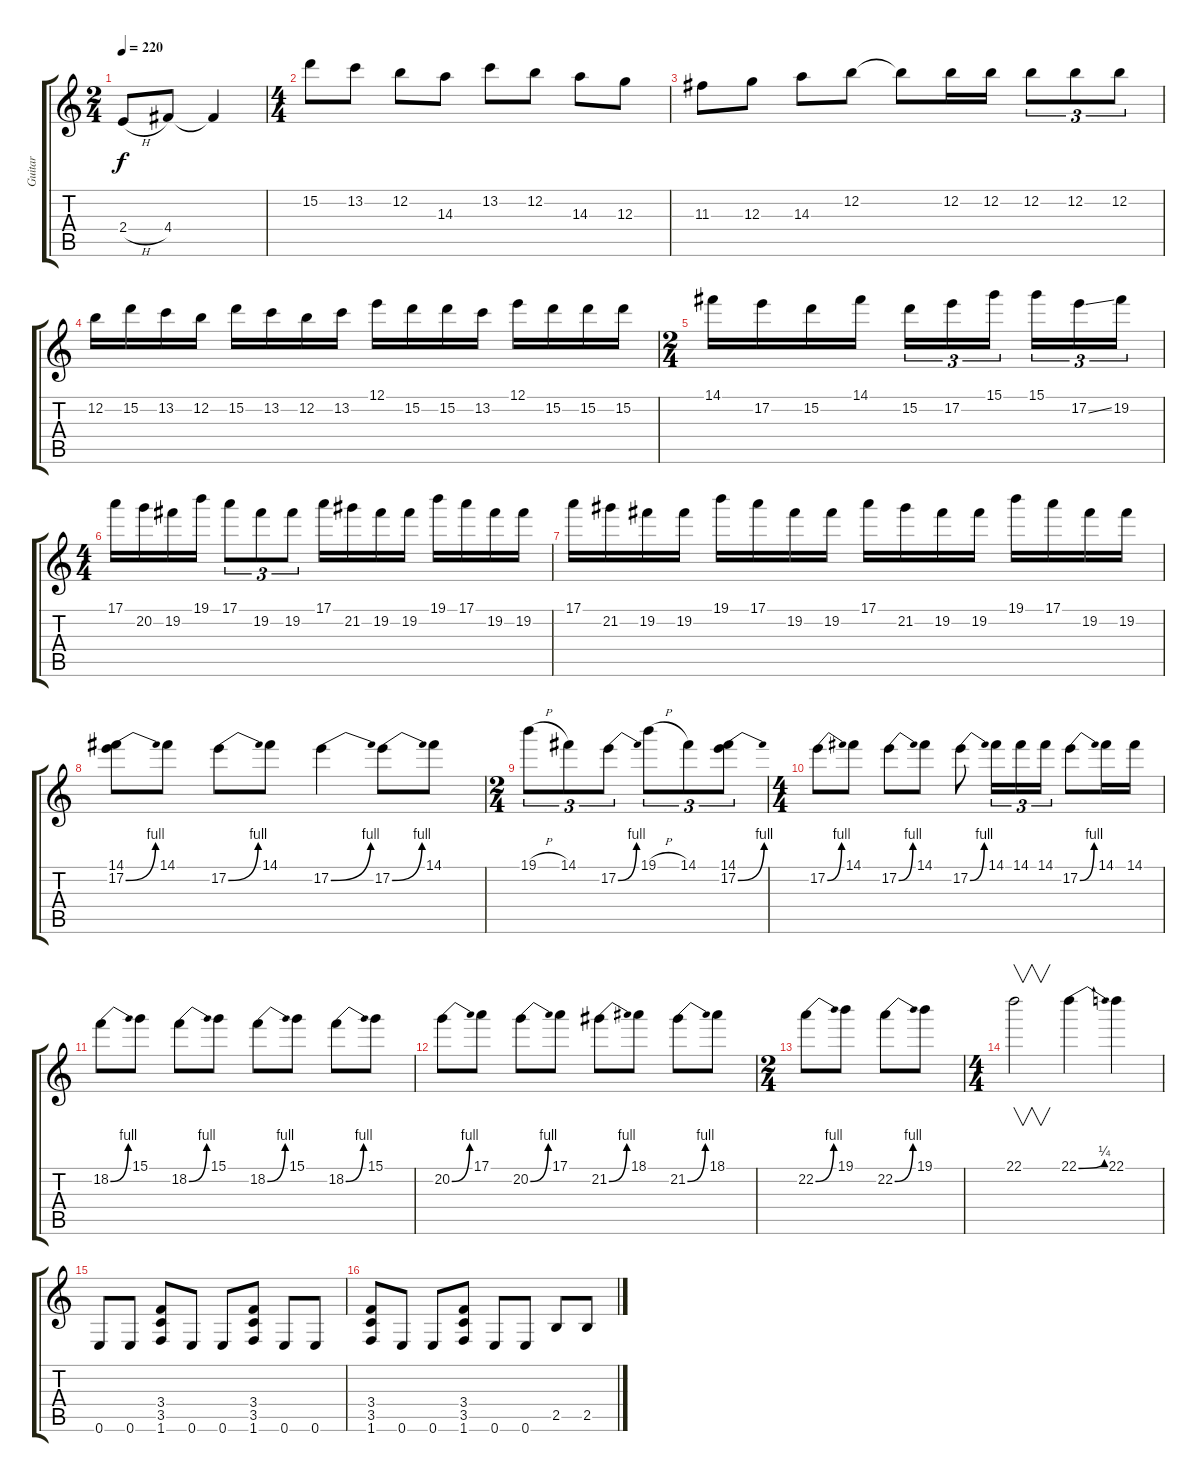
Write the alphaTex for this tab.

\track ("Guitar" "Guitar") {instrument distortionguitar}
\staff {score tabs}
\tuning (E4 B3 G3 D3 A2 E2) {hide}
\ts (2 4)
\tempo 220
\clef g2
\ks c
2.4{h}.8{dy f} 4.4.8 4.4{t}.4 |
\ts (4 4)
15.2.8 13.2.8 12.2.8 14.3.8 13.2.8 12.2.8 14.3.8 12.3.8 |
11.3.8 12.3.8 14.3.8 12.2.8 12.2{t}.8 12.2.16 12.2.16 12.2.8{tu (3 2)} 12.2.8{tu (3 2)} 12.2.8{tu (3 2)} |
12.2.16 15.2.16 13.2.16 12.2.16 15.2.16 13.2.16 12.2.16 13.2.16 12.1.16 15.2.16 15.2.16 13.2.16 12.1.16 15.2.16 15.2.16 15.2.16 |
\ts (2 4)
14.1.16 17.2.16 15.2.16 14.1.16 15.2.16{tu (3 2)} 17.2.16{tu (3 2)} 15.1.16{tu (3 2) beam splitsecondary} 15.1.16{tu (3 2)} 17.2{ss}.16{tu (3 2)} 19.2.16{tu (3 2)} |
\ts (4 4)
17.1.16 20.2.16 19.2.16 19.1.16 17.1.8{tu (3 2)} 19.2.8{tu (3 2)} 19.2.8{tu (3 2)} 17.1.16 21.2.16 19.2.16 19.2.16 19.1.16 17.1.16 19.2.16 19.2.16 |
17.1.16 21.2.16 19.2.16 19.2.16 19.1.16 17.1.16 19.2.16 19.2.16 17.1.16 21.2.16 19.2.16 19.2.16 19.1.16 17.1.16 19.2.16 19.2.16 |
(14.1 17.2{be (bend 0 0 60 4)}).8 14.1.8 17.2{be (bend 0 0 60 4)}.8 14.1.8 17.2{be (bend 0 0 60 4)}.4 17.2{be (bend 0 0 60 4)}.8 14.1.8 |
\ts (2 4)
19.1{h}.8{tu (3 2)} 14.1.8{tu (3 2)} 17.2{be (bend 0 0 60 4)}.8{tu (3 2)} 19.1{h}.8{tu (3 2)} 14.1.8{tu (3 2)} (14.1 17.2{be (bend 0 0 60 4)}).8{tu (3 2)} |
\ts (4 4)
17.2{be (bend 0 0 60 4)}.8 14.1.8 17.2{be (bend 0 0 60 4)}.8 14.1.8 17.2{be (bend 0 0 60 4)}.8 14.1.16{tu (3 2)} 14.1.16{tu (3 2)} 14.1.16{tu (3 2)} 17.2{be (bend 0 0 60 4)}.8 14.1.16 14.1.16 |
18.2{be (bend 0 0 60 4)}.8 15.1.8 18.2{be (bend 0 0 60 4)}.8 15.1.8 18.2{be (bend 0 0 60 4)}.8 15.1.8 18.2{be (bend 0 0 60 4)}.8 15.1.8 |
20.2{be (bend 0 0 60 4)}.8 17.1.8 20.2{be (bend 0 0 60 4)}.8 17.1.8 21.2{be (bend 0 0 60 4)}.8 18.1.8 21.2{be (bend 0 0 60 4)}.8 18.1.8 |
\ts (2 4)
22.2{be (bend 0 0 60 4)}.8 19.1.8 22.2{be (bend 0 0 60 4)}.8 19.1.8 |
\ts (4 4)
22.1.2{v} 22.1{be (bend 0 0 60 1)}.4 22.1.4 |
0.6.8 0.6.8 (3.4 3.5 1.6).8 0.6.8 0.6.8 (3.4 3.5 1.6).8 0.6.8 0.6.8 |
(3.4 3.5 1.6).8 0.6.8 0.6.8 (3.4 3.5 1.6).8 0.6.8 0.6.8 2.5.8 2.5.8
